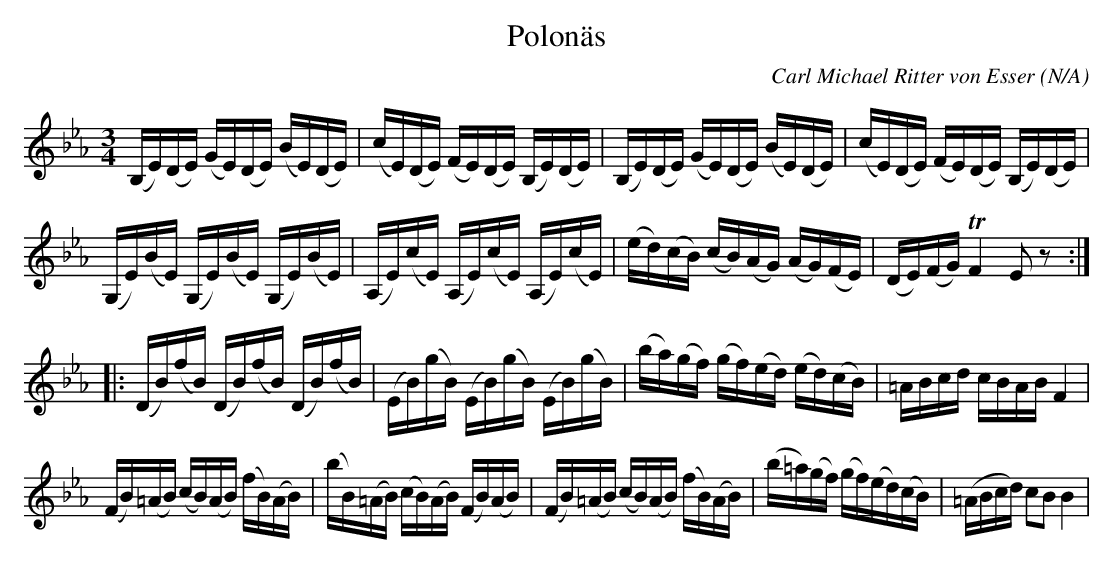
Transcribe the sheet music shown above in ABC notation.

X:1
T:Polonäs
C:Carl Michael Ritter von Esser
O:N/A
M:3/4
L:1/16
K:Eb
 (B,E)(DE) (GE)(DE) (BE)(DE) |(cE)(DE) (FE)(DE) (B,E)(DE) | (B,E)(DE) (GE)(DE) (BE)(DE) |(cE)(DE) (FE)(DE) (B,E)(DE)|
(G,E)(BE) (G,E)(BE) (G,E)(BE)| (A,E)(cE) (A,E)(cE) (A,E)(cE)| (ed)(cB) (cB)(AG) (AG)(FE)| (DE)(FG)TF4 E2z2  :|
|:(DB)(fB) (DB)(fB) (DB)(fB)| (EB)(gB) (EB)(gB) (EB)(gB)|(ba)(gf) (gf)(ed) (ed)(cB)| =ABcd cBAB F4|
(FB)(=AB) (cB)(AB) (fB)(AB)| (bB)(=AB) (cB)(AB) (FB)(AB)| (FB)(=AB) (cB)(AB) (fB)(AB)| (b=a)(gf) (gf)(ed)(cB)| (=ABcd) c2B2B4|
